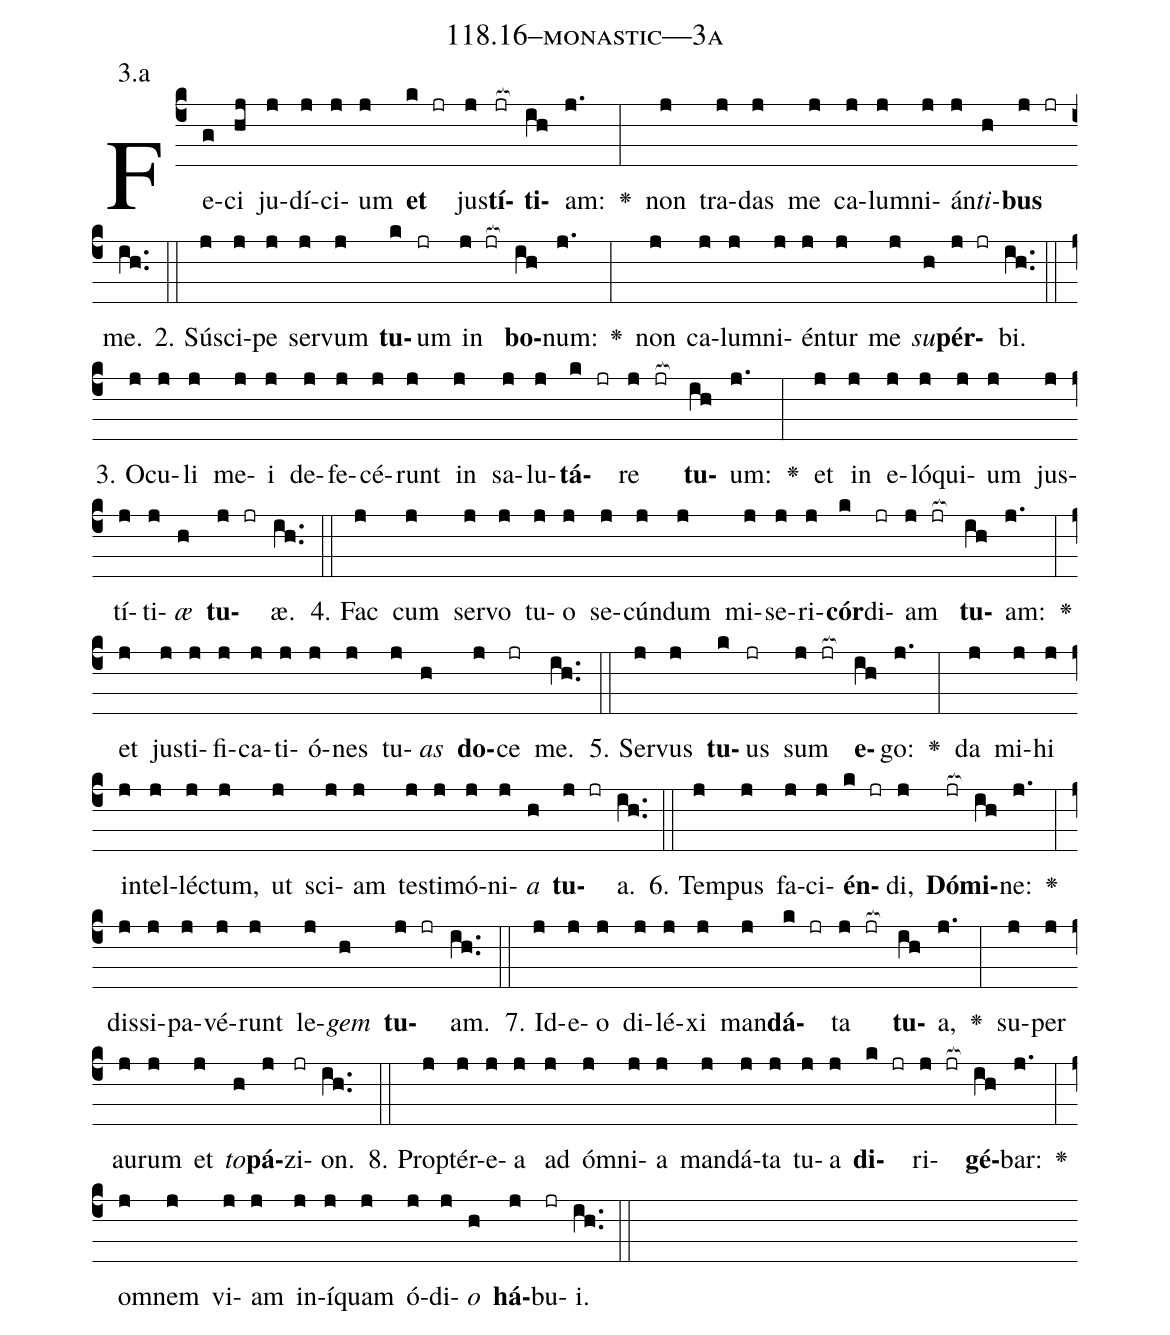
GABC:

name: 118.16--monastic---3a;
annotation: 3.a;
%%
(c4)Fe(g)ci(hj) ju(j)dí(j)ci(j)um(j) <b>et</b>(k jr) jus(j)<b>tí</b>(jr[ocb:1{])<b>ti</b>(ih[ocb:0}])am:(j.) <v>\greheightstar</v>(:) non(j) tra(j)das(j) me(j) ca(j)lum(j)ni(j)án(j)<i>ti</i>(h)<b>bus</b>(j jr) me.(ih..) (::)
2. Sú(j)sci(j)pe(j) ser(j)vum(j) <b>tu</b>(k)um(jr) in(j jr[ocb:1{]) <b>bo</b>(ih[ocb:0}])num:(j.) <v>\greheightstar</v>(:) non(j) ca(j)lum(j)ni(j)én(j)tur(j) me(j) <i>su</i>(h)<b>pér</b>(j jr)bi.(ih..) (::)
3. O(j)cu(j)li(j) me(j)i(j) de(j)fe(j)cé(j)runt(j) in(j) sa(j)lu(j)<b>tá</b>(k jr)re(j jr[ocb:1{]) <b>tu</b>(ih[ocb:0}])um:(j.) <v>\greheightstar</v>(:) et(j) in(j) e(j)ló(j)qui(j)um(j) jus(j)tí(j)ti(j)<i>æ</i>(h) <b>tu</b>(j jr)æ.(ih..) (::)
4. Fac(j) cum(j) ser(j)vo(j) tu(j)o(j) se(j)cún(j)dum(j) mi(j)se(j)ri(j)<b>cór</b>(k)di(jr)am(j jr[ocb:1{]) <b>tu</b>(ih[ocb:0}])am:(j.) <v>\greheightstar</v>(:) et(j) jus(j)ti(j)fi(j)ca(j)ti(j)ó(j)nes(j) tu(j)<i>as</i>(h) <b>do</b>(j)ce(jr) me.(ih..) (::)
5. Ser(j)vus(j) <b>tu</b>(k)us(jr) sum(j jr[ocb:1{]) <b>e</b>(ih[ocb:0}])go:(j.) <v>\greheightstar</v>(:) da(j) mi(j)hi(j) in(j)tel(j)léc(j)tum,(j) ut(j) sci(j)am(j) tes(j)ti(j)mó(j)ni(j)<i>a</i>(h) <b>tu</b>(j jr)a.(ih..) (::)
6. Tem(j)pus(j) fa(j)ci(j)<b>én</b>(k jr)di,(j) <b>Dó</b>(jr[ocb:1{])<b>mi</b>(ih[ocb:0}])ne:(j.) <v>\greheightstar</v>(:) dis(j)si(j)pa(j)vé(j)runt(j) le(j)<i>gem</i>(h) <b>tu</b>(j jr)am.(ih..) (::)
7. Id(j)e(j)o(j) di(j)lé(j)xi(j) man(j)<b>dá</b>(k jr)ta(j jr[ocb:1{]) <b>tu</b>(ih[ocb:0}])a,(j.) <v>\greheightstar</v>(:) su(j)per(j) au(j)rum(j) et(j) <i>to</i>(h)<b>pá</b>(j)zi(jr)on.(ih..) (::)
8. Prop(j)tér(j)e(j)a(j) ad(j) óm(j)ni(j)a(j) man(j)dá(j)ta(j) tu(j)a(j) <b>di</b>(k jr)ri(j jr[ocb:1{])<b>gé</b>(ih[ocb:0}])bar:(j.) <v>\greheightstar</v>(:) om(j)nem(j) vi(j)am(j) in(j)í(j)quam(j) ó(j)di(j)<i>o</i>(h) <b>há</b>(j)bu(jr)i.(ih..) (::)
